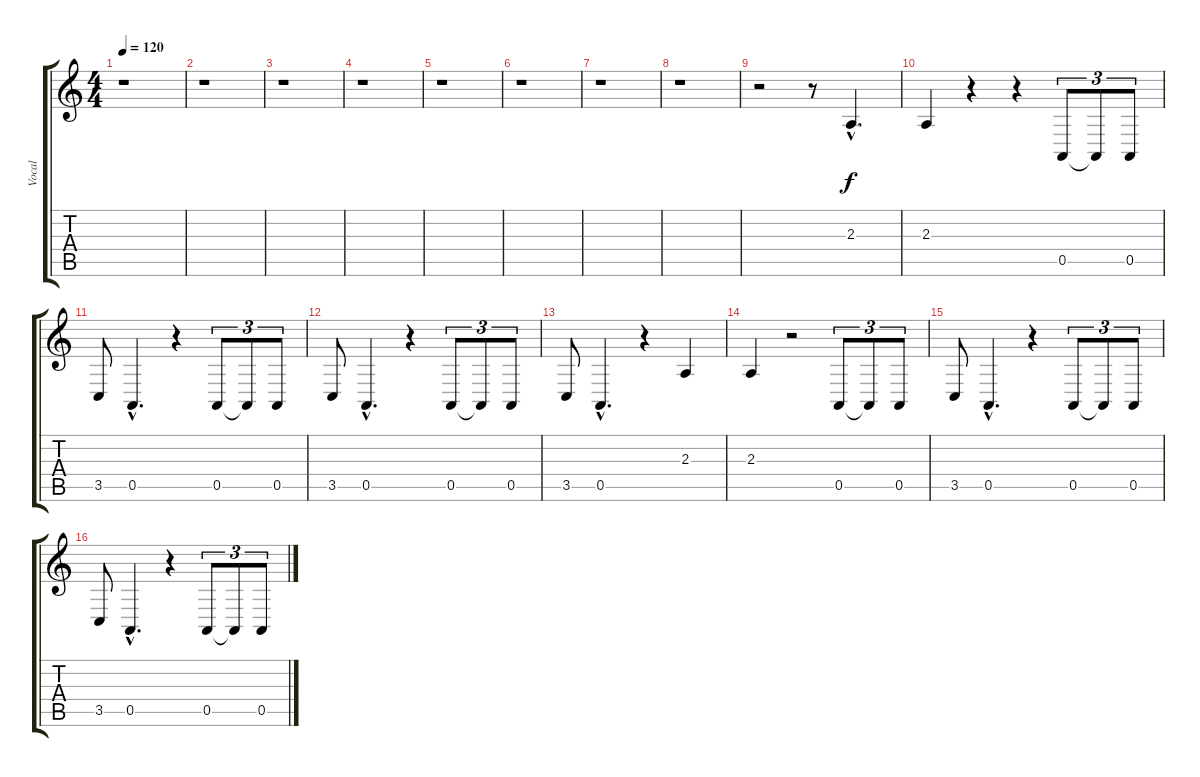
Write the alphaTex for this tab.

\track ("Vocal" "Vocal") {instrument honkytonkpiano}
\staff {score tabs}
\tuning (E4 B3 G3 D3 A2 E2) {hide}
\ts (4 4)
\tempo 120
\clef g2
\ks c
r.1{dy f instrument honkytonkpiano} |
r.1 |
r.1 |
r.1 |
r.1 |
r.1 |
r.1 |
r.1 |
r.2 r.8 2.3{hac}.4{d} |
2.3.4 r.4 r.4 0.5.8{tu (3 2)} 0.5{t}.8{tu (3 2)} 0.5.8{tu (3 2)} |
3.5.8 0.5{hac}.4{d} r.4 0.5.8{tu (3 2)} 0.5{t}.8{tu (3 2)} 0.5.8{tu (3 2)} |
3.5.8 0.5{hac}.4{d} r.4 0.5.8{tu (3 2)} 0.5{t}.8{tu (3 2)} 0.5.8{tu (3 2)} |
3.5.8 0.5{hac}.4{d} r.4 2.3.4 |
2.3.4 r.2 0.5.8{tu (3 2)} 0.5{t}.8{tu (3 2)} 0.5.8{tu (3 2)} |
3.5.8 0.5{hac}.4{d} r.4 0.5.8{tu (3 2)} 0.5{t}.8{tu (3 2)} 0.5.8{tu (3 2)} |
3.5.8 0.5{hac}.4{d} r.4 0.5.8{tu (3 2)} 0.5{t}.8{tu (3 2)} 0.5.8{tu (3 2)}
